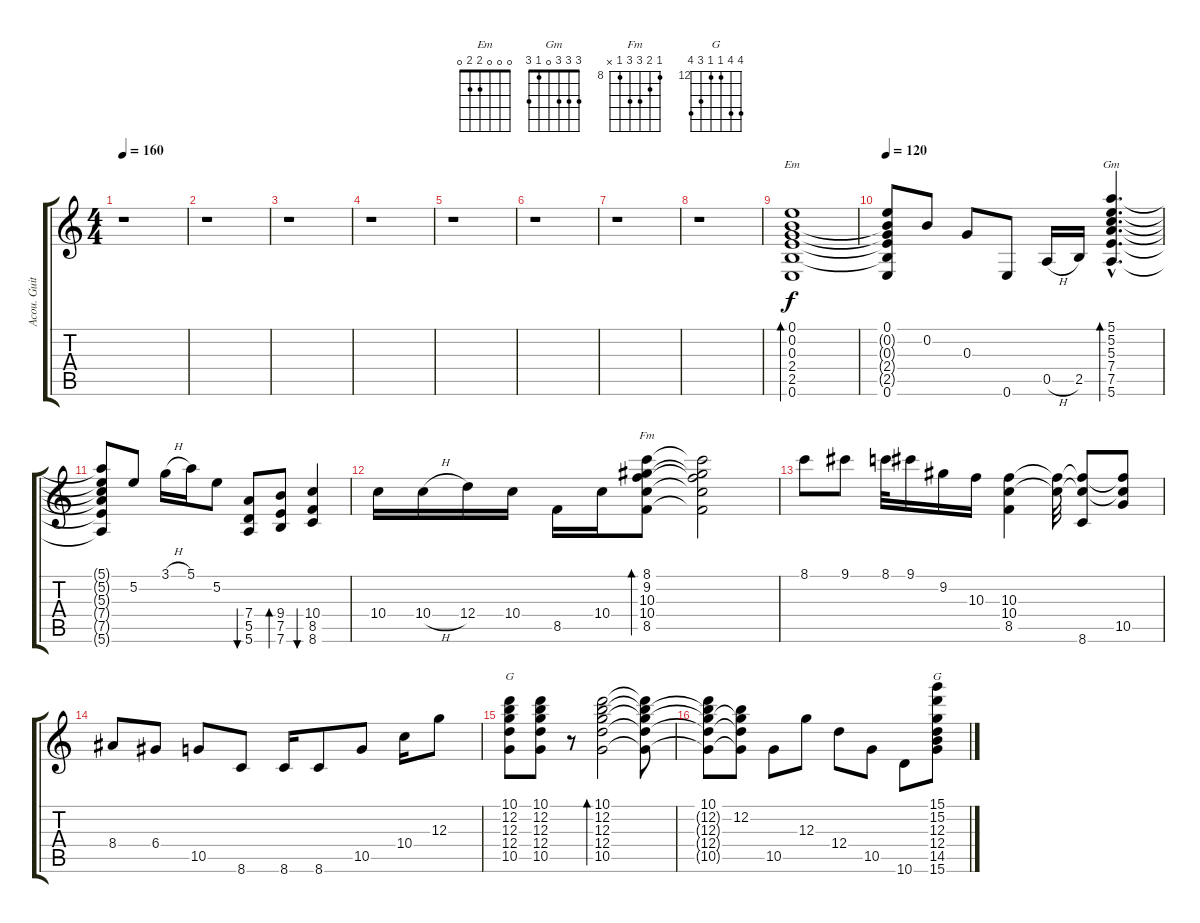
\track ("Acou. Guitar" "Acou. Guit") {instrument acousticguitarsteel}
\staff {score tabs}
\tuning (E4 B3 G3 D3 A2 E2) {hide}
\chord ("Em" 0 0 0 2 2 0)
\chord ("Gm" 3 3 3 0 1 3)
\chord ("Fm" 8 9 10 10 8 x) {firstfret 8}
\chord ("G" 10 12 12 12 10 x) {firstfret 10}
\chord ("G" 15 15 12 12 14 15) {firstfret 12}
\ts (4 4)
\tempo 160
\tempo 180
\tempo 160
\clef g2
\ks c
r.1{dy f instrument acousticguitarsteel} |
r.1 |
r.1 |
r.1 |
r.1 |
r.1 |
r.1 |
r.1 |
(0.1 0.2 0.3 2.4 2.5 0.6).1{bd 480 ch "Em"} |
\tempo 120
(0.1 0.2{t} 0.3{t} 2.4{t} 2.5{t} 0.6).8 0.2.8 0.3.8 0.6.8 0.5{h}.16 2.5.16 (5.1{hac} 5.2{hac} 5.3{hac} 7.4{hac} 7.5{hac} 5.6{hac}).4{d bd 240 ch "Gm"} |
(5.1{t} 5.2{t} 5.3{t} 7.4{t} 7.5{t} 5.6{t}).8 5.2.8 3.1{h}.16 5.1.16 5.2.8 (7.4 5.5 5.6).8{bu 120} (9.4 7.5 7.6).8{bd 120} (10.4 8.5 8.6).4{bu 120} |
10.4.16 10.4{h}.16 12.4.16 10.4.16 8.5.16 10.4.16 (8.1 9.2 10.3 10.4 8.5).8{bd 480 ch "Fm"} (8.1{t} 9.2{t} 10.3{t} 10.4{t} 8.5{t}).2 |
8.1.8 9.1.8 8.1.32 9.1.16 9.2.16 10.3.16 (10.3 10.4 8.5).4 (10.3{t} 10.4{t}).32 (10.3{t} 10.4{t} 8.6).8 (10.3{t} 10.4{t} 10.5).8 |
8.4.8 6.4.8 10.5.8 8.6.8 8.6.16 8.6.8 10.5.8 10.4.16 12.3.8 |
(10.1 12.2 12.3 12.4 10.5).8{ch "G"} (10.1 12.2 12.3 12.4 10.5).8 r.8 (10.1 12.2 12.3 12.4 10.5).2{bd 480} (10.1{t} 12.2{t} 12.3{t} 12.4{t} 10.5{t}).8 |
(10.1 12.2{t} 12.3{t} 12.4{t} 10.5{t}).8 (12.2 12.3{t} 12.4{t} 10.5{t}).8 10.5.8 12.3.8 12.4.8 10.5.8 10.6.8 (15.1 15.2 12.3 12.4 14.5 15.6).8{ch "G"}
